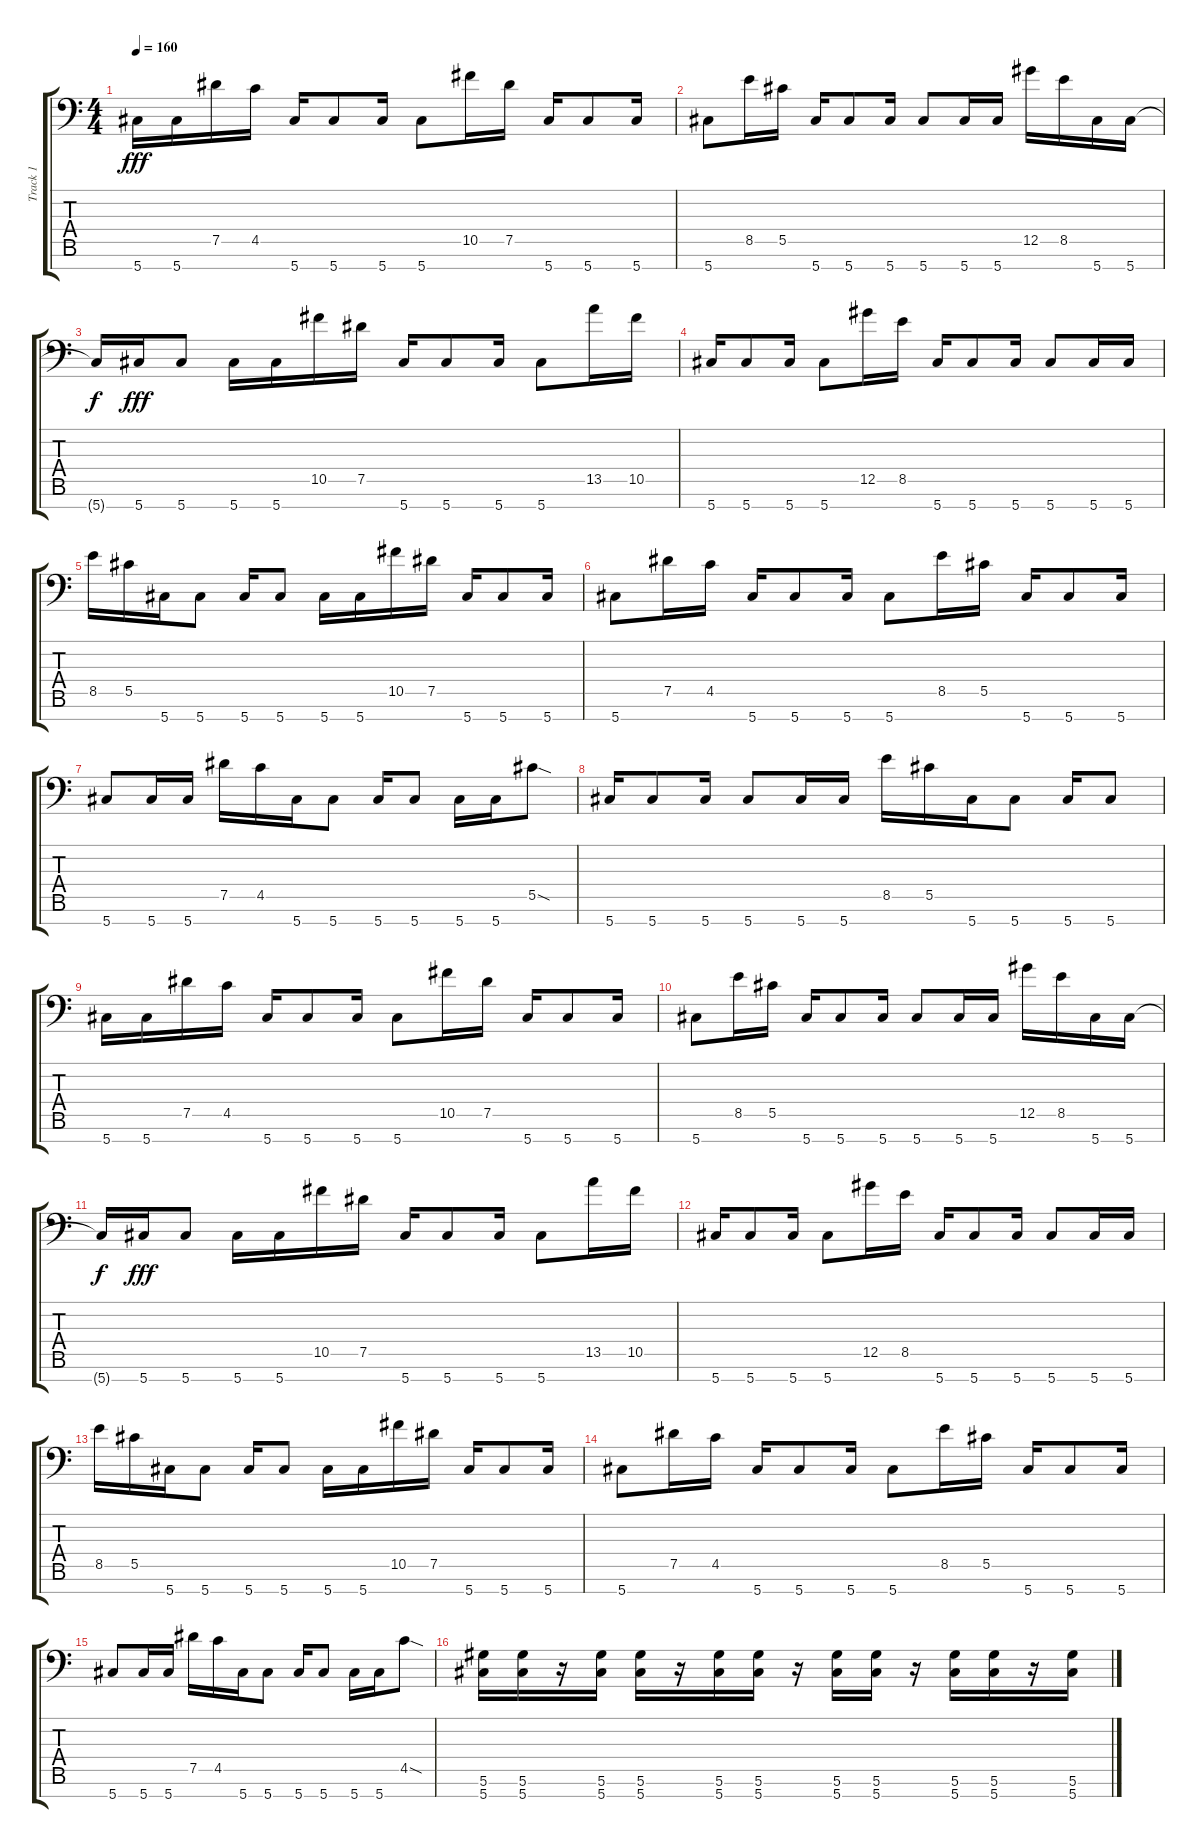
\track ("Track 1" "Track 1") {instrument overdrivenguitar}
\staff {score tabs}
\tuning (Eb4 Bb3 Gb3 Db3 Ab2 Eb2 Ab1) {hide}
\ts (4 4)
\tempo 160
\clef f4
\ks c
5.7.16{dy fff} 5.7.16 7.5.16 4.5.16 5.7.16 5.7.8 5.7.16 5.7.8 10.5.16 7.5.16 5.7.16 5.7.8 5.7.16 |
5.7.8 8.5.16 5.5.16 5.7.16 5.7.8 5.7.16 5.7.8 5.7.16 5.7.16 12.5.16 8.5.16 5.7.16 5.7.16 |
5.7{t}.16{dy f} 5.7.16{dy fff} 5.7.8 5.7.16 5.7.16 10.5.16 7.5.16 5.7.16 5.7.8 5.7.16 5.7.8 13.5.16 10.5.16 |
5.7.16 5.7.8 5.7.16 5.7.8 12.5.16 8.5.16 5.7.16 5.7.8 5.7.16 5.7.8 5.7.16 5.7.16 |
8.5.16 5.5.16 5.7.16 5.7.8 5.7.16 5.7.8 5.7.16 5.7.16 10.5.16 7.5.16 5.7.16 5.7.8 5.7.16 |
5.7.8 7.5.16 4.5.16 5.7.16 5.7.8 5.7.16 5.7.8 8.5.16 5.5.16 5.7.16 5.7.8 5.7.16 |
5.7.8 5.7.16 5.7.16 7.5.16 4.5.16 5.7.16 5.7.8 5.7.16 5.7.8 5.7.16 5.7.16 5.5{sod}.8 |
5.7.16 5.7.8 5.7.16 5.7.8 5.7.16 5.7.16 8.5.16 5.5.16 5.7.16 5.7.8 5.7.16 5.7.8 |
5.7.16 5.7.16 7.5.16 4.5.16 5.7.16 5.7.8 5.7.16 5.7.8 10.5.16 7.5.16 5.7.16 5.7.8 5.7.16 |
5.7.8 8.5.16 5.5.16 5.7.16 5.7.8 5.7.16 5.7.8 5.7.16 5.7.16 12.5.16 8.5.16 5.7.16 5.7.16 |
5.7{t}.16{dy f} 5.7.16{dy fff} 5.7.8 5.7.16 5.7.16 10.5.16 7.5.16 5.7.16 5.7.8 5.7.16 5.7.8 13.5.16 10.5.16 |
5.7.16 5.7.8 5.7.16 5.7.8 12.5.16 8.5.16 5.7.16 5.7.8 5.7.16 5.7.8 5.7.16 5.7.16 |
8.5.16 5.5.16 5.7.16 5.7.8 5.7.16 5.7.8 5.7.16 5.7.16 10.5.16 7.5.16 5.7.16 5.7.8 5.7.16 |
5.7.8 7.5.16 4.5.16 5.7.16 5.7.8 5.7.16 5.7.8 8.5.16 5.5.16 5.7.16 5.7.8 5.7.16 |
5.7.8 5.7.16 5.7.16 7.5.16 4.5.16 5.7.16 5.7.8 5.7.16 5.7.8 5.7.16 5.7.16 4.5{sod}.8 |
(5.6 5.7).16 (5.6 5.7).16 r.16 (5.6 5.7).16 (5.6 5.7).16 r.16 (5.6 5.7).16 (5.6 5.7).16 r.16 (5.6 5.7).16 (5.6 5.7).16 r.16 (5.6 5.7).16 (5.6 5.7).16 r.16 (5.6 5.7).16
